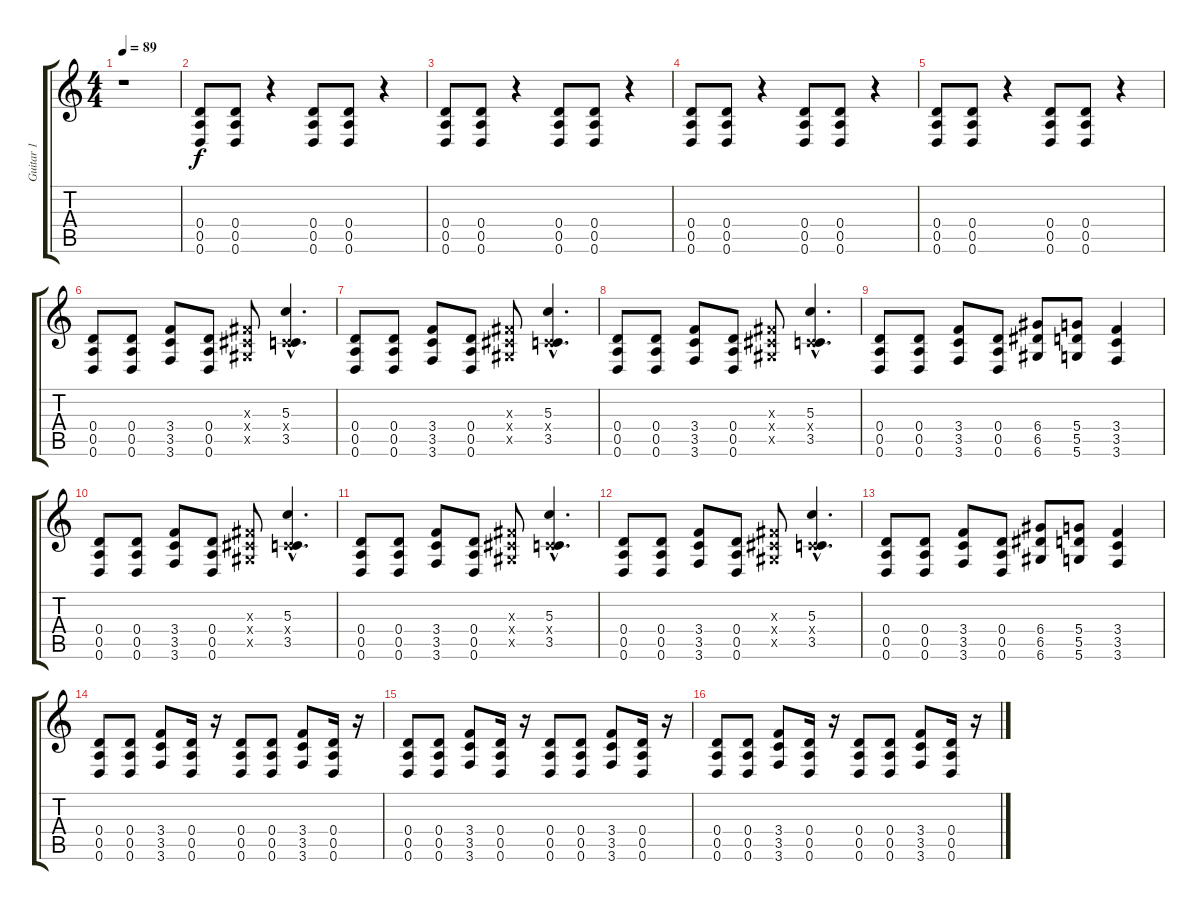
\track ("Guitar 1" "Guitar 1") {instrument distortionguitar}
\staff {score tabs}
\tuning (E4 B3 G3 D3 A2 D2) {hide}
\ts (4 4)
\tempo 89
\clef g2
\ks c
r.1{dy f instrument distortionguitar} |
(0.4 0.5 0.6).8 (0.4 0.5 0.6).8 r.4 (0.4 0.5 0.6).8 (0.4 0.5 0.6).8 r.4 |
(0.4 0.5 0.6).8 (0.4 0.5 0.6).8 r.4 (0.4 0.5 0.6).8 (0.4 0.5 0.6).8 r.4 |
(0.4 0.5 0.6).8 (0.4 0.5 0.6).8 r.4 (0.4 0.5 0.6).8 (0.4 0.5 0.6).8 r.4 |
(0.4 0.5 0.6).8 (0.4 0.5 0.6).8 r.4 (0.4 0.5 0.6).8 (0.4 0.5 0.6).8 r.4 |
(0.4 0.5 0.6).8 (0.4 0.5 0.6).8 (3.4 3.5 3.6).8 (0.4 0.5 0.6).8 (-1.3{x} -1.4{x} -1.5{x}).8 (5.3{hac} -1.4{hac x} 3.5{hac}).4{d} |
(0.4 0.5 0.6).8 (0.4 0.5 0.6).8 (3.4 3.5 3.6).8 (0.4 0.5 0.6).8 (-1.3{x} -1.4{x} -1.5{x}).8 (5.3{hac} -1.4{hac x} 3.5{hac}).4{d} |
(0.4 0.5 0.6).8 (0.4 0.5 0.6).8 (3.4 3.5 3.6).8 (0.4 0.5 0.6).8 (-1.3{x} -1.4{x} -1.5{x}).8 (5.3{hac} -1.4{hac x} 3.5{hac}).4{d} |
(0.4 0.5 0.6).8 (0.4 0.5 0.6).8 (3.4 3.5 3.6).8 (0.4 0.5 0.6).8 (6.4 6.5 6.6).8 (5.4 5.5 5.6).8 (3.4 3.5 3.6).4 |
(0.4 0.5 0.6).8 (0.4 0.5 0.6).8 (3.4 3.5 3.6).8 (0.4 0.5 0.6).8 (-1.3{x} -1.4{x} -1.5{x}).8 (5.3{hac} -1.4{hac x} 3.5{hac}).4{d} |
(0.4 0.5 0.6).8 (0.4 0.5 0.6).8 (3.4 3.5 3.6).8 (0.4 0.5 0.6).8 (-1.3{x} -1.4{x} -1.5{x}).8 (5.3{hac} -1.4{hac x} 3.5{hac}).4{d} |
(0.4 0.5 0.6).8 (0.4 0.5 0.6).8 (3.4 3.5 3.6).8 (0.4 0.5 0.6).8 (-1.3{x} -1.4{x} -1.5{x}).8 (5.3{hac} -1.4{hac x} 3.5{hac}).4{d} |
(0.4 0.5 0.6).8 (0.4 0.5 0.6).8 (3.4 3.5 3.6).8 (0.4 0.5 0.6).8 (6.4 6.5 6.6).8 (5.4 5.5 5.6).8 (3.4 3.5 3.6).4 |
(0.4 0.5 0.6).8 (0.4 0.5 0.6).8 (3.4 3.5 3.6).8 (0.4 0.5 0.6).16 r.16 (0.4 0.5 0.6).8 (0.4 0.5 0.6).8 (3.4 3.5 3.6).8 (0.4 0.5 0.6).16 r.16 |
(0.4 0.5 0.6).8 (0.4 0.5 0.6).8 (3.4 3.5 3.6).8 (0.4 0.5 0.6).16 r.16 (0.4 0.5 0.6).8 (0.4 0.5 0.6).8 (3.4 3.5 3.6).8 (0.4 0.5 0.6).16 r.16 |
(0.4 0.5 0.6).8 (0.4 0.5 0.6).8 (3.4 3.5 3.6).8 (0.4 0.5 0.6).16 r.16 (0.4 0.5 0.6).8 (0.4 0.5 0.6).8 (3.4 3.5 3.6).8 (0.4 0.5 0.6).16 r.16
